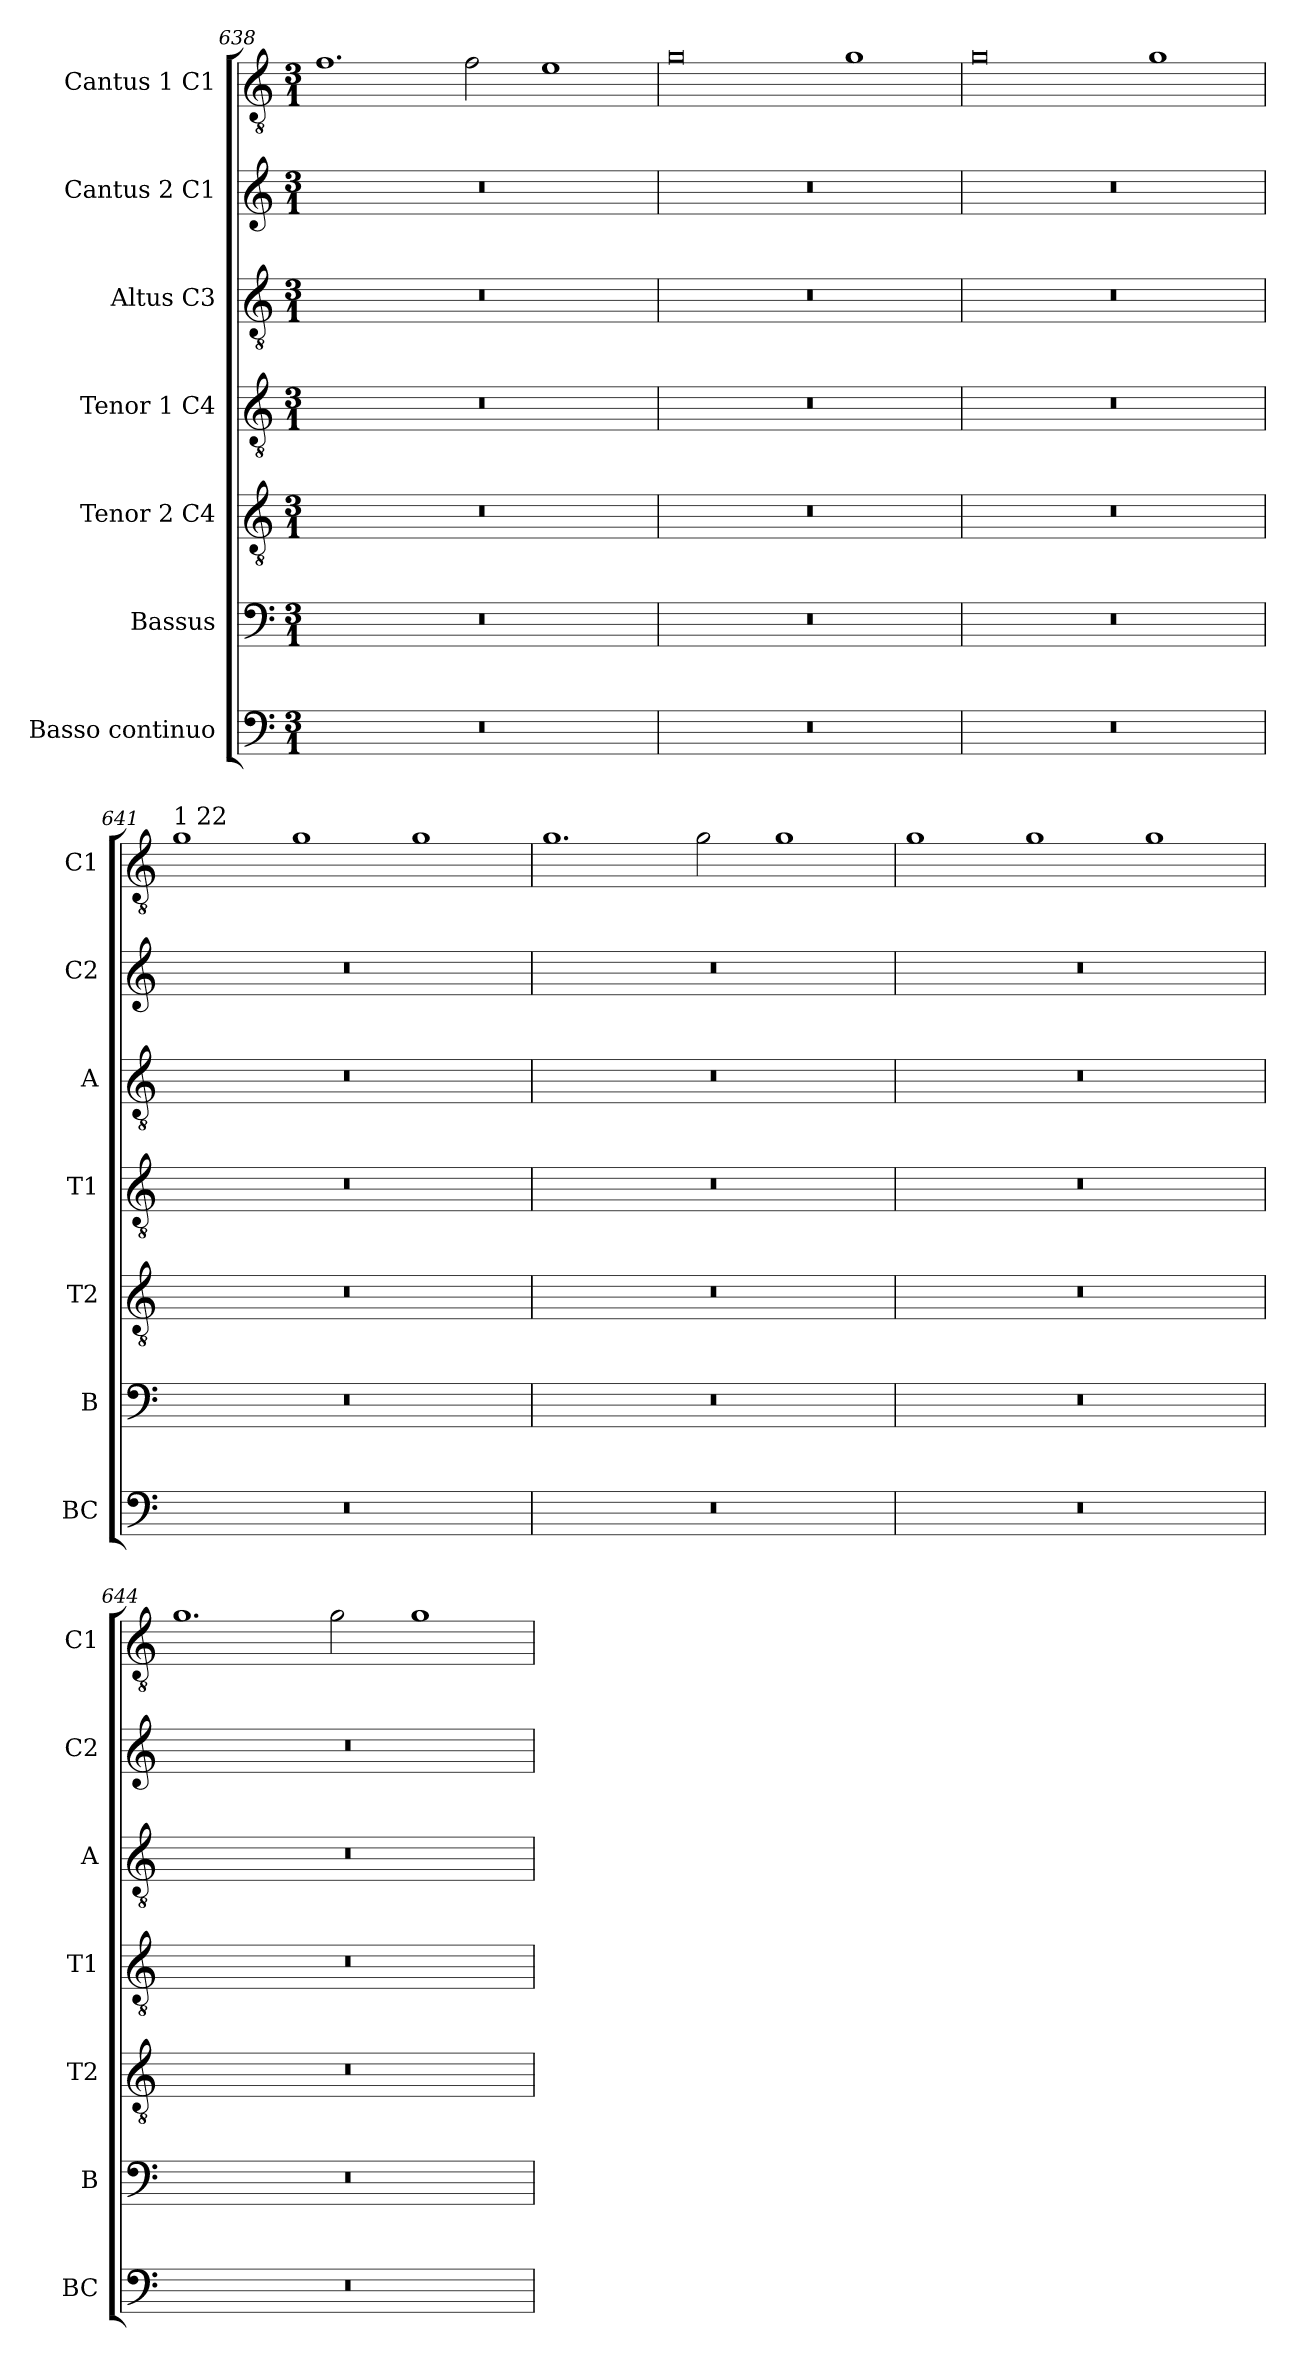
**kern	**kern	**kern	**kern	**kern	**kern	**kern
*part7	*part6	*part5	*part4	*part3	*part2	*part1
*staff7	*staff6	*staff5	*staff4	*staff3	*staff2	*staff1
*I"Basso continuo	*I"Bassus	*I"Tenor 2 C4	*I"Tenor 1 C4	*I"Altus C3	*I"Cantus 2 C1	*I"Cantus 1 C1
*I'BC	*I'B	*I'T2	*I'T1	*I'A	*I'C2	*I'C1
*clefF4	*clefF4	*clefGv2	*clefGv2	*clefGv2	*clefG2	*clefGv2
*ITrd7c12	*	*	*	*	*	*
*k[]	*k[]	*k[]	*k[]	*k[]	*k[]	*k[]
*C:	*C:	*C:	*C:	*C:	*C:	*C:
*M3/1	*M3/1	*M3/1	*M3/1	*M3/1	*M3/1	*M3/1
=638	=638	=638	=638	=638	=638	=638
0.r	0.r	0.r	0.r	0.r	0.r	1.f
.	.	.	.	.	.	2f\
.	.	.	.	.	.	1e
=639	=639	=639	=639	=639	=639	=639
0.r	0.r	0.r	0.r	0.r	0.r	0g
.	.	.	.	.	.	1g
=640	=640	=640	=640	=640	=640	=640
0.r	0.r	0.r	0.r	0.r	0.r	0g
.	.	.	.	.	.	1g
!!LO:LB:g=z
=641	=641	=641	=641	=641	=641	=641
!	!	!	!	!	!	!LO:TX:a:t=1 22
0.r	0.r	0.r	0.r	0.r	0.r	1g
.	.	.	.	.	.	1g
.	.	.	.	.	.	1g
=642	=642	=642	=642	=642	=642	=642
0.r	0.r	0.r	0.r	0.r	0.r	1.g
.	.	.	.	.	.	2g\
.	.	.	.	.	.	1g
=643	=643	=643	=643	=643	=643	=643
0.r	0.r	0.r	0.r	0.r	0.r	1g
.	.	.	.	.	.	1g
.	.	.	.	.	.	1g
=644	=644	=644	=644	=644	=644	=644
0.r	0.r	0.r	0.r	0.r	0.r	1.g
.	.	.	.	.	.	2g\
.	.	.	.	.	.	1g
=	=	=	=	=	=	=
*-	*-	*-	*-	*-	*-	*-
